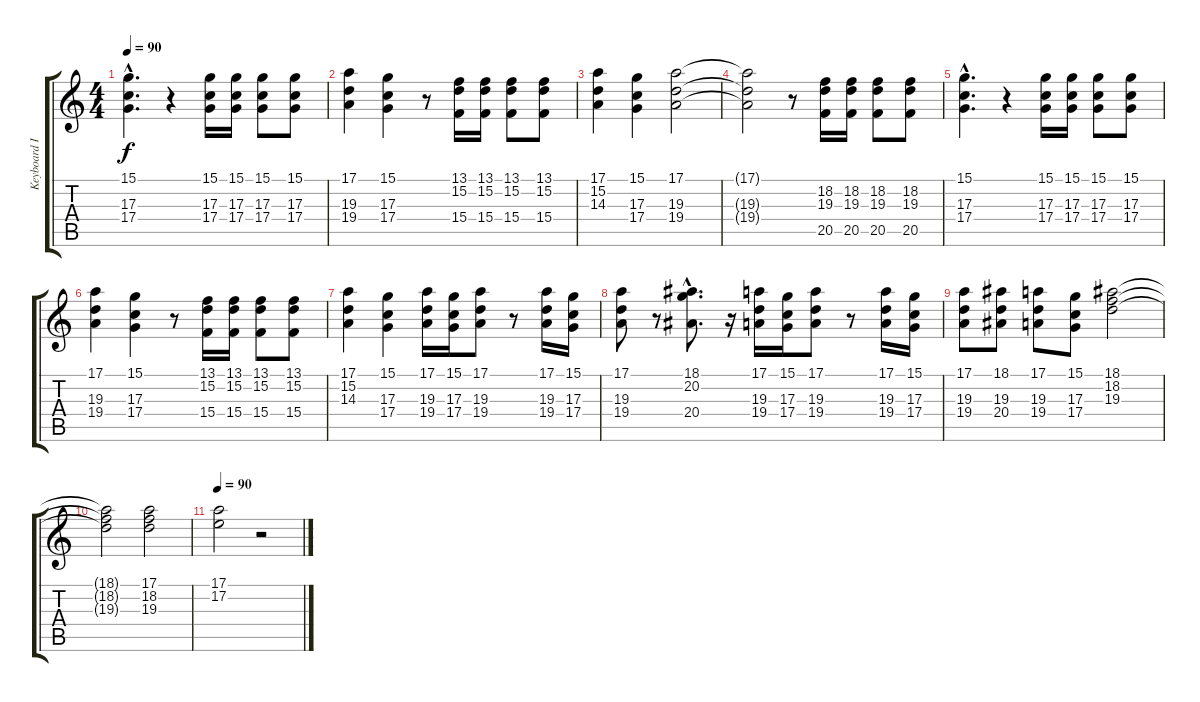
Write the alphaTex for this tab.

\track ("Keyboard I" "Keyboard I") {instrument fx5brightness}
\staff {score tabs}
\tuning (E4 B3 G3 D3 A2 E2) {hide}
\ts (4 4)
\tempo 90
\clef g2
\ks c
(15.1{hac} 17.3{hac} 17.4{hac}).4{d dy f} r.4 (15.1 17.3 17.4).16 (15.1 17.3 17.4).16 (15.1 17.3 17.4).8 (15.1 17.3 17.4).8 |
(17.1 19.3 19.4).4 (15.1 17.3 17.4).4 r.8 (13.1 15.2 15.4).16 (13.1 15.2 15.4).16 (13.1 15.2 15.4).8 (13.1 15.2 15.4).8 |
(17.1 15.2 14.3).4 (15.1 17.3 17.4).4 (17.1 19.3 19.4).2 |
(17.1{t} 19.3{t} 19.4{t}).2 r.8 (18.2 19.3 20.5).16 (18.2 19.3 20.5).16 (18.2 19.3 20.5).8 (18.2 19.3 20.5).8 |
(15.1{hac} 17.3{hac} 17.4{hac}).4{d} r.4 (15.1 17.3 17.4).16 (15.1 17.3 17.4).16 (15.1 17.3 17.4).8 (15.1 17.3 17.4).8 |
(17.1 19.3 19.4).4 (15.1 17.3 17.4).4 r.8 (13.1 15.2 15.4).16 (13.1 15.2 15.4).16 (13.1 15.2 15.4).8 (13.1 15.2 15.4).8 |
(17.1 15.2 14.3).4 (15.1 17.3 17.4).4 (17.1 19.3 19.4).16 (15.1 17.3 17.4).16 (17.1 19.3 19.4).8 r.8 (17.1 19.3 19.4).16 (15.1 17.3 17.4).16 |
(17.1 19.3 19.4).8 r.8 (18.1{hac} 20.2{hac} 20.4{hac}).8{d} r.16 (17.1 19.3 19.4).16 (15.1 17.3 17.4).16 (17.1 19.3 19.4).8 r.8 (17.1 19.3 19.4).16 (15.1 17.3 17.4).16 |
(17.1 19.3 19.4).8 (18.1 19.3 20.4).8 (17.1 19.3 19.4).8 (15.1 17.3 17.4).8 (18.1 18.2 19.3).2 |
(18.1{t} 18.2{t} 19.3{t}).2 (17.1 18.2 19.3).2 |
\tempo 90
(17.1 17.2).2 r.2
